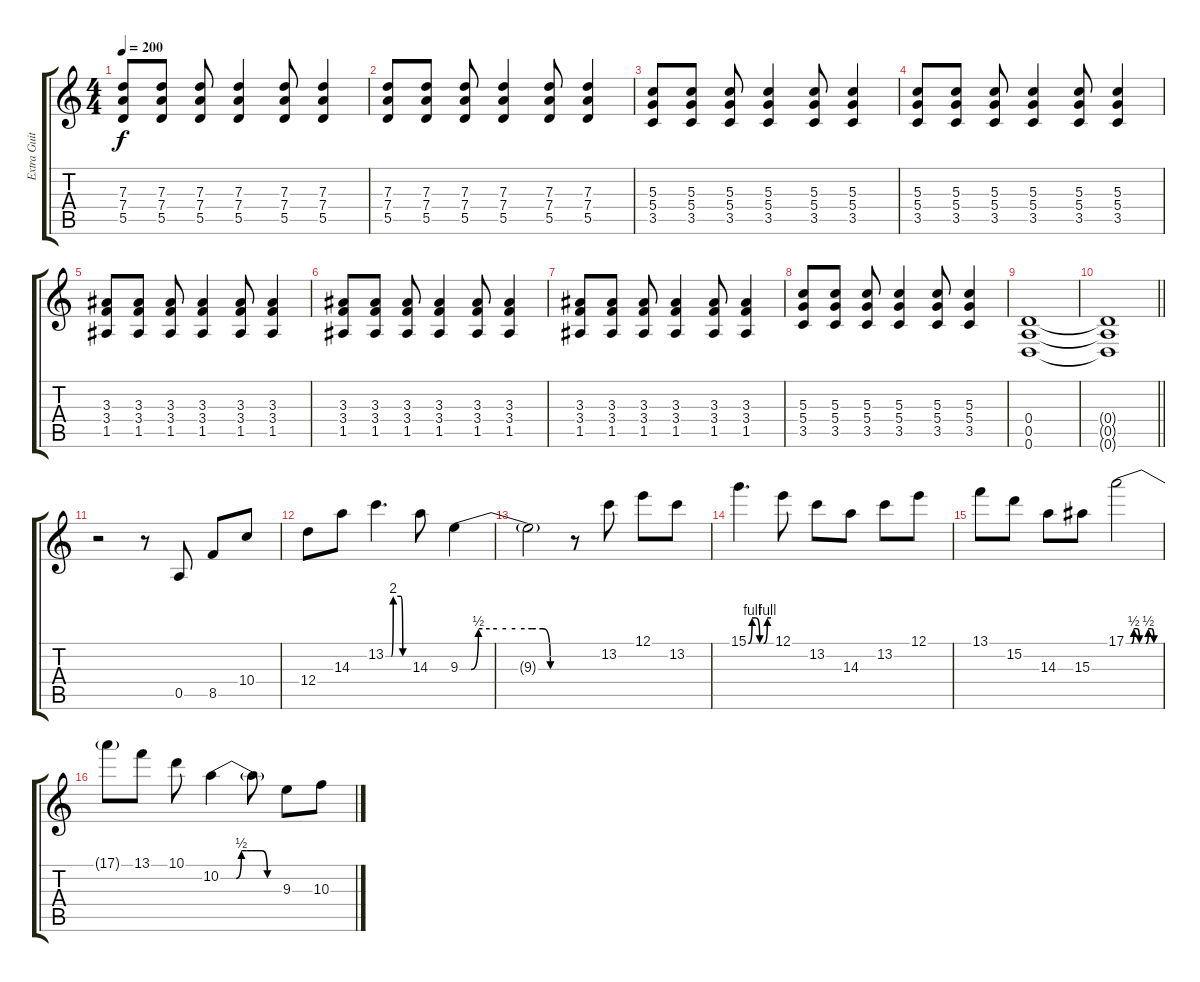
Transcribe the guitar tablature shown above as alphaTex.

\track ("Extra Guitar" "Extra Guit") {instrument distortionguitar}
\staff {score tabs}
\tuning (E4 B3 G3 D3 A2 D2) {hide}
\ts (4 4)
\tempo 200
\clef g2
\ks c
(7.3 7.4 5.5).8{dy f} (7.3 7.4 5.5).8 (7.3 7.4 5.5).8 (7.3 7.4 5.5).4 (7.3 7.4 5.5).8 (7.3 7.4 5.5).4 |
(7.3 7.4 5.5).8 (7.3 7.4 5.5).8 (7.3 7.4 5.5).8 (7.3 7.4 5.5).4 (7.3 7.4 5.5).8 (7.3 7.4 5.5).4 |
(5.3 5.4 3.5).8 (5.3 5.4 3.5).8 (5.3 5.4 3.5).8 (5.3 5.4 3.5).4 (5.3 5.4 3.5).8 (5.3 5.4 3.5).4 |
(5.3 5.4 3.5).8 (5.3 5.4 3.5).8 (5.3 5.4 3.5).8 (5.3 5.4 3.5).4 (5.3 5.4 3.5).8 (5.3 5.4 3.5).4 |
(3.3 3.4 1.5).8 (3.3 3.4 1.5).8 (3.3 3.4 1.5).8 (3.3 3.4 1.5).4 (3.3 3.4 1.5).8 (3.3 3.4 1.5).4 |
(3.3 3.4 1.5).8 (3.3 3.4 1.5).8 (3.3 3.4 1.5).8 (3.3 3.4 1.5).4 (3.3 3.4 1.5).8 (3.3 3.4 1.5).4 |
(3.3 3.4 1.5).8 (3.3 3.4 1.5).8 (3.3 3.4 1.5).8 (3.3 3.4 1.5).4 (3.3 3.4 1.5).8 (3.3 3.4 1.5).4 |
(5.3 5.4 3.5).8 (5.3 5.4 3.5).8 (5.3 5.4 3.5).8 (5.3 5.4 3.5).4 (5.3 5.4 3.5).8 (5.3 5.4 3.5).4 |
(0.4 0.5 0.6).1 |
\barLineRight lightlight
(0.4{t} 0.5{t} 0.6{t}).1 |
r.2 r.8 0.5.8 8.5.8 10.4.8 |
12.4.8 14.3.8 13.2{be (custom 0 0 15 0 20 8 40 8 45 0 50 0 54 0 60 0)}.4{d} 14.3.8 9.3{be (custom 0 0 6 0 10 2 20 2 25 2 30 2 35 2 39 2 45 2 49 0 60 0)}.4 |
9.3{t}.2 r.8 13.2.8 12.1.8 13.2.8 |
15.1{be (custom 0 0 10 4 20 4 30 0 40 0 50 4 60 4)}.4{d} 12.1.8 13.2.8 14.3.8 13.2.8 12.1.8 |
13.1.8 15.2.8 14.3.8 15.3.8 17.1{be (custom 0 0 5 0 10 0 14 2 20 2 24 0 30 0 36 0 40 2 46 2 50 0 57 0 60 0)}.2 |
17.1{t}.8 13.1.8 10.1.8 10.2{be (custom 0 0 5 0 10 0 15 0 20 2 25 2 30 2 35 2 40 2 45 0 60 0)}.4 10.2{t}.8 9.3.8 10.3.8
